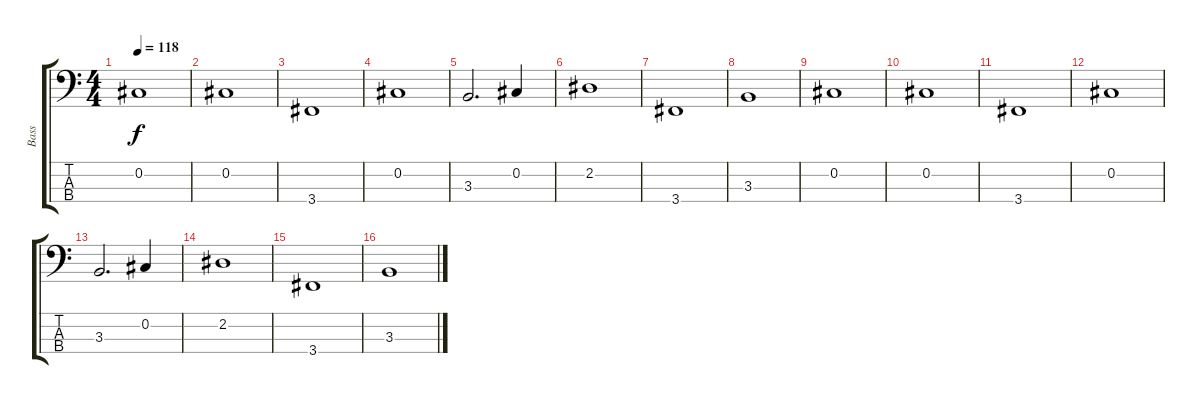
\track ("Bass" "Bass") {instrument electricbassfinger}
\staff {score tabs}
\tuning (Gb2 Db2 Ab1 Eb1) {hide}
\ts (4 4)
\tempo 118
\clef f4
\ks c
0.2.1{dy f volume 5} |
0.2.1{volume 4} |
3.4.1{volume 4} |
0.2.1{volume 4} |
3.3.2{d volume 4} 0.2.4{volume 3} |
2.2.1 |
3.4.1{volume 3} |
3.3.1{volume 3} |
0.2.1{volume 3} |
0.2.1{volume 2} |
3.4.1{volume 2} |
0.2.1{volume 2} |
3.3.2{d volume 2} 0.2.4{volume 1} |
2.2.1 |
3.4.1{volume 1} |
3.3.1{volume 1}
